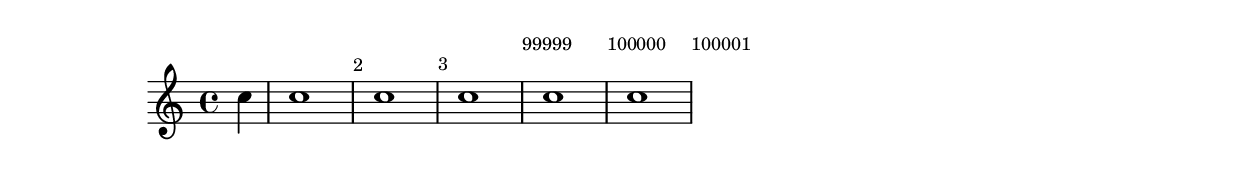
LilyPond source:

\version "1.5.54"

\header {

texidoc="Bar number settable and padding adjustable.  Bar numbers
start counting after the anacrusis."

}

\score {
  \notes \relative c'' {
      \partial 4 c4 
      c1 c c
      \property Score.currentBarNumber = #99999
      \property Score.BarNumber \override #'padding = #3
      c1 c
  }
  \paper {
    linewidth = -1. \mm
    \translator {
	\ScoreContext
	BarNumber \override #'visibility-lambda = #all-visible
    }
  }
}
